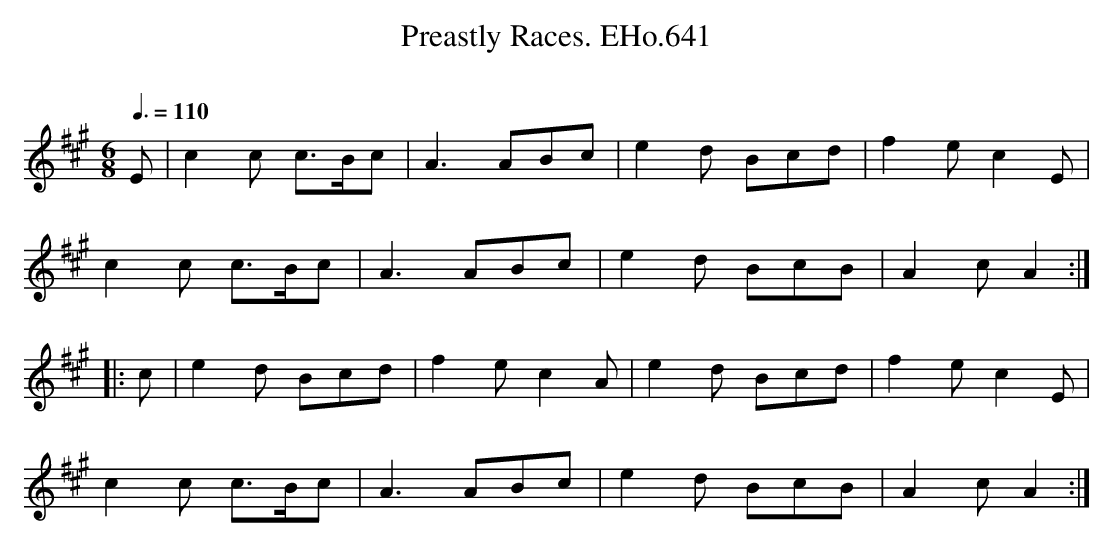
X:1
T:Preastly Races. EHo.641
M:6/8
L:1/8
Q:3/8=110
O:
K:A
E | c2c c>Bc | A3 ABc | e2d Bcd | f2e c2E |
c2c c>Bc | A3 ABc | e2d BcB | A2cA2 :|
|: c | e2d Bcd | f2e c2A | e2d Bcd | f2e c2E |
c2c c>Bc | A3 ABc | e2d BcB | A2cA2 :|
